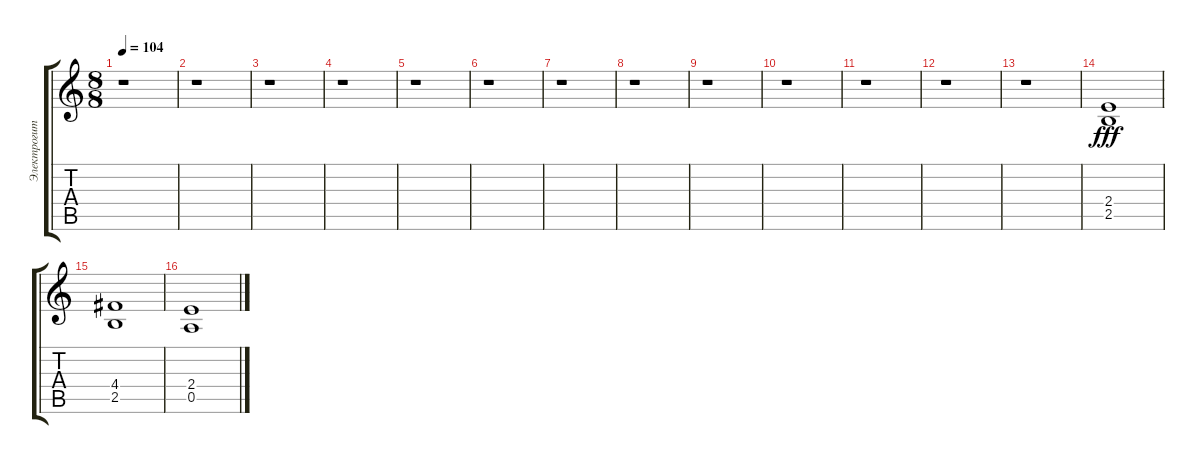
\track ("Электрогитара" "Электрогит") {instrument distortionguitar}
\staff {score tabs}
\tuning (E4 B3 G3 D3 A2 E2) {hide}
\ts (8 8)
\tempo 104
\clef g2
\ks c
r.1{dy fff} |
r.1 |
r.1 |
r.1 |
r.1 |
r.1 |
r.1 |
r.1 |
r.1 |
r.1 |
r.1 |
r.1 |
r.1 |
(2.4 2.5).1 |
(4.4 2.5).1 |
(2.4 0.5).1
